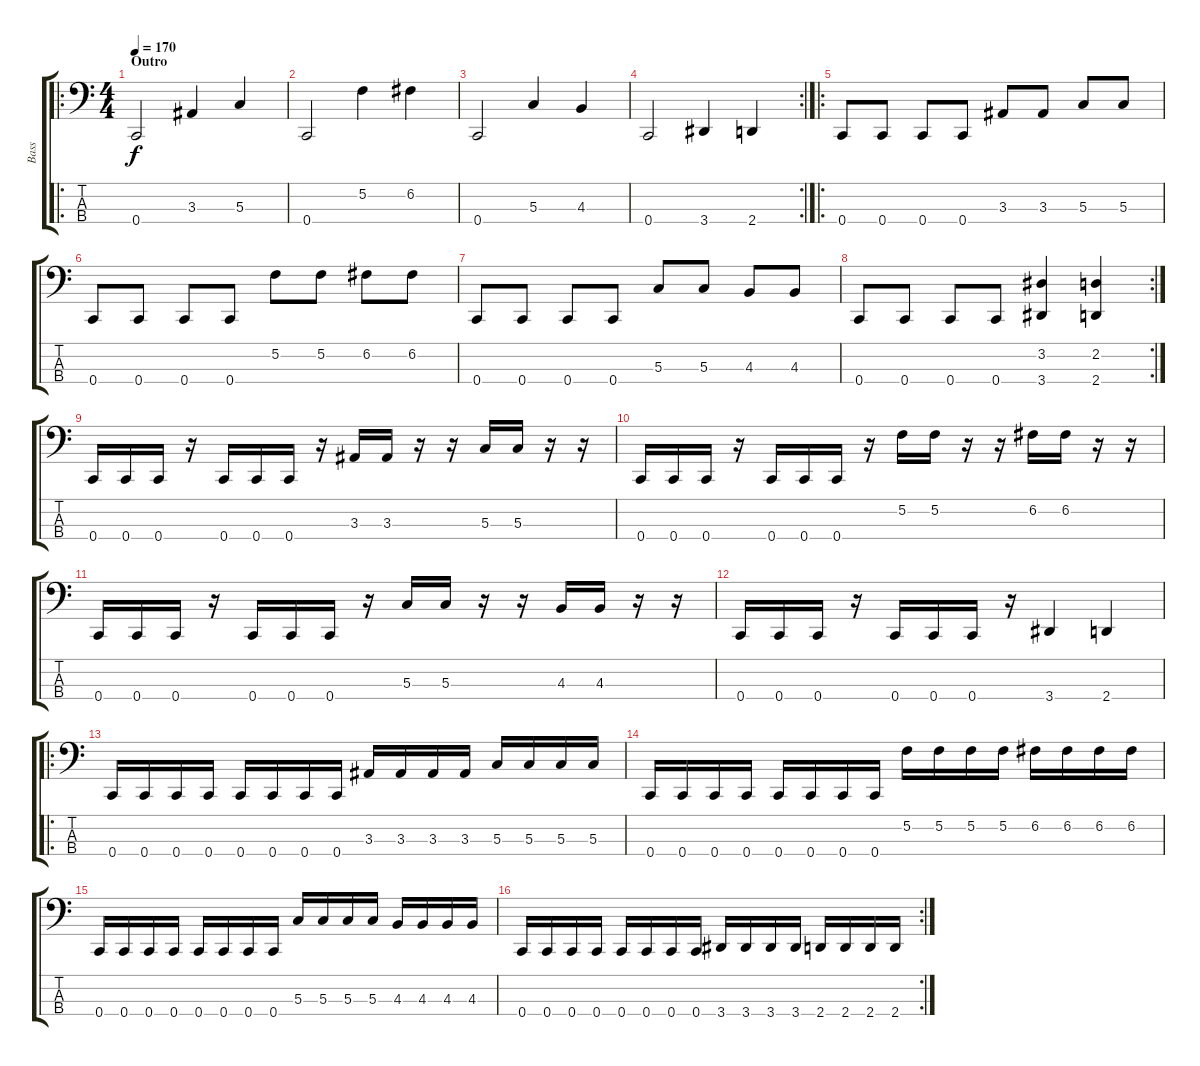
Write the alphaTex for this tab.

\track ("Bass" "Bass") {instrument electricbasspick}
\staff {score tabs}
\tuning (F2 C2 G1 C1) {hide}
\ro
\ts (4 4)
\section ("" "Outro")
\tempo 170
\clef f4
\ks c
0.4.2{dy f} 3.3.4 5.3.4 |
0.4.2 5.2.4 6.2.4 |
0.4.2 5.3.4 4.3.4 |
\rc 2
0.4.2 3.4.4 2.4.4 |
\ro
0.4.8 0.4.8 0.4.8 0.4.8 3.3.8 3.3.8 5.3.8 5.3.8 |
0.4.8 0.4.8 0.4.8 0.4.8 5.2.8 5.2.8 6.2.8 6.2.8 |
0.4.8 0.4.8 0.4.8 0.4.8 5.3.8 5.3.8 4.3.8 4.3.8 |
\rc 2
0.4.8 0.4.8 0.4.8 0.4.8 (3.2 3.4).4 (2.2 2.4).4 |
0.4.16 0.4.16 0.4.16 r.16 0.4.16 0.4.16 0.4.16 r.16 3.3.16 3.3.16 r.16 r.16 5.3.16 5.3.16 r.16 r.16 |
0.4.16 0.4.16 0.4.16 r.16 0.4.16 0.4.16 0.4.16 r.16 5.2.16 5.2.16 r.16 r.16 6.2.16 6.2.16 r.16 r.16 |
0.4.16 0.4.16 0.4.16 r.16 0.4.16 0.4.16 0.4.16 r.16 5.3.16 5.3.16 r.16 r.16 4.3.16 4.3.16 r.16 r.16 |
0.4.16 0.4.16 0.4.16 r.16 0.4.16 0.4.16 0.4.16 r.16 3.4.4 2.4.4 |
\ro
0.4.16 0.4.16 0.4.16 0.4.16 0.4.16 0.4.16 0.4.16 0.4.16 3.3.16 3.3.16 3.3.16 3.3.16 5.3.16 5.3.16 5.3.16 5.3.16 |
0.4.16 0.4.16 0.4.16 0.4.16 0.4.16 0.4.16 0.4.16 0.4.16 5.2.16 5.2.16 5.2.16 5.2.16 6.2.16 6.2.16 6.2.16 6.2.16 |
0.4.16 0.4.16 0.4.16 0.4.16 0.4.16 0.4.16 0.4.16 0.4.16 5.3.16 5.3.16 5.3.16 5.3.16 4.3.16 4.3.16 4.3.16 4.3.16 |
\rc 2
0.4.16 0.4.16 0.4.16 0.4.16 0.4.16 0.4.16 0.4.16 0.4.16 3.4.16 3.4.16 3.4.16 3.4.16 2.4.16 2.4.16 2.4.16 2.4.16
